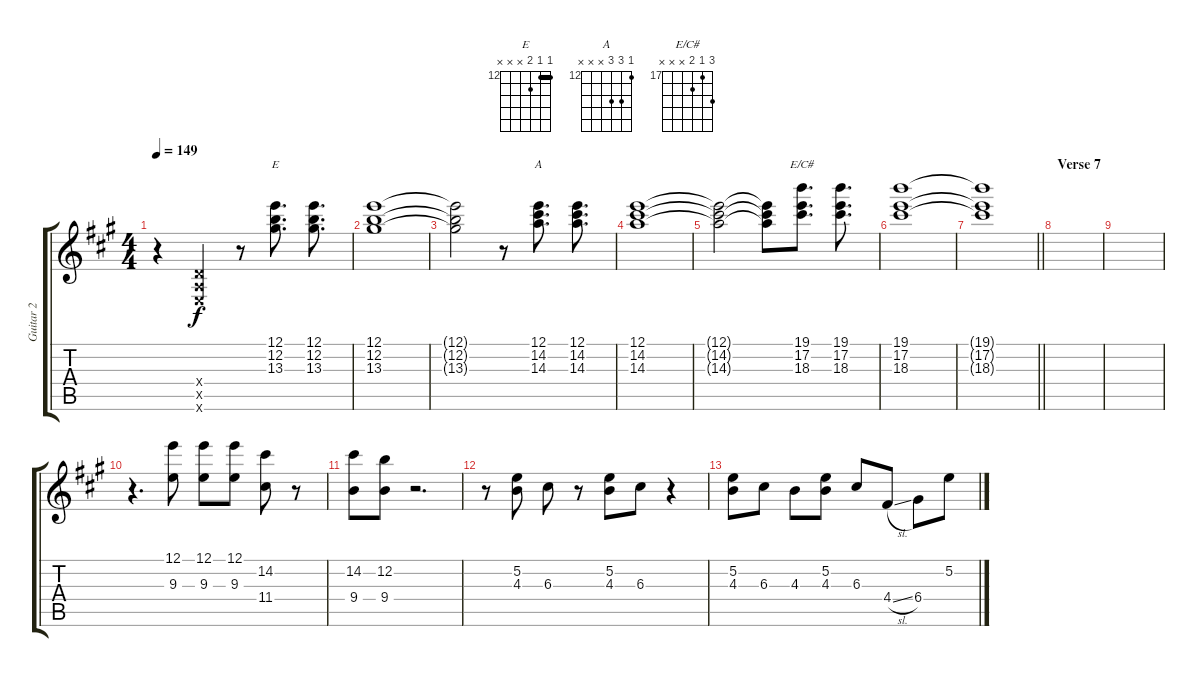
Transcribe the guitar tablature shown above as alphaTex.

\track ("Guitar 2" "Guitar 2") {instrument electricguitarclean}
\staff {score tabs}
\tuning (E4 B3 G3 D3 A2 E2) {hide}
\chord ("E" 12 12 13 x x x) {firstfret 12 barre 12}
\chord ("A" 12 14 14 x x x) {firstfret 12}
\chord ("E/C#" 19 17 18 x x x) {firstfret 17}
\ts (4 4)
\tempo 149
\clef g2
\ks f#minor
r.4{dy f} (0.4{x} 0.5{x} 0.6{x}).4 r.8 (12.1 12.2 13.3).8{d ch "E"} (12.1 12.2 13.3).8{d} |
(12.1 12.2 13.3).1 |
(12.1{t} 12.2{t} 13.3{t}).2 r.8 (12.1 14.2 14.3).8{d ch "A"} (12.1 14.2 14.3).8{d} |
(12.1 14.2 14.3).1 |
(12.1{t} 14.2{t} 14.3{t}).2 (12.1{t} 14.2{t} 14.3{t}).8 (19.1 17.2 18.3).8{d ch "E/C#"} (19.1 17.2 18.3).8{d} |
(19.1 17.2 18.3).1 |
\barLineRight lightlight
(19.1{t} 17.2{t} 18.3{t}).1 |
\section ("" "Verse 7")
|
|
r.4{d instrument electricguitarclean} (12.1 9.3).8 (12.1 9.3).8 (12.1 9.3).8 (14.2 11.4).8 r.8 |
(14.2 9.4).8 (12.2 9.4).8 r.2{d} |
r.8 (5.2 4.3).8 6.3.8 r.8 (5.2 4.3).8 6.3.8 r.4 |
(5.2 4.3).8 6.3.8 4.3.8 (5.2 4.3).8 6.3.8 4.4{sl}.8 6.4.8 5.2.8
